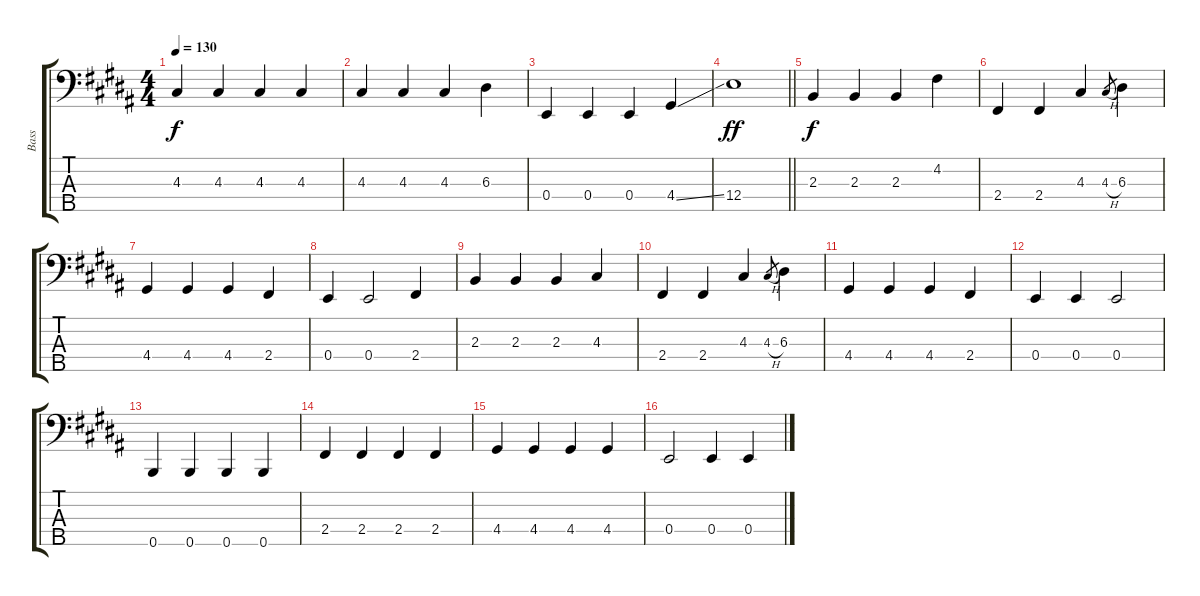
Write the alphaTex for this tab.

\track ("Bass" "Bass") {instrument electricbassfinger}
\staff {score tabs}
\tuning (G2 D2 A1 E1 B0) {hide}
\ts (4 4)
\tempo 130
\clef f4
\ks b
4.3.4{dy f} 4.3.4 4.3.4 4.3.4 |
4.3.4 4.3.4 4.3.4 6.3.4 |
0.4.4 0.4.4 0.4.4 4.4{ss}.4 |
\barLineRight lightlight
12.4.1{dy ff} |
2.3.4{dy f} 2.3.4 2.3.4 4.2.4 |
2.4.4 2.4.4 4.3.4 4.3{h}.8{gr} 6.3.4 |
4.4.4 4.4.4 4.4.4 2.4.4 |
0.4.4 0.4.2 2.4.4 |
2.3.4 2.3.4 2.3.4 4.3.4 |
2.4.4 2.4.4 4.3.4 4.3{h}.8{gr} 6.3.4 |
4.4.4 4.4.4 4.4.4 2.4.4 |
0.4.4 0.4.4 0.4.2 |
0.5.4 0.5.4 0.5.4 0.5.4 |
2.4.4 2.4.4 2.4.4 2.4.4 |
4.4.4 4.4.4 4.4.4 4.4.4 |
0.4.2 0.4.4 0.4.4
